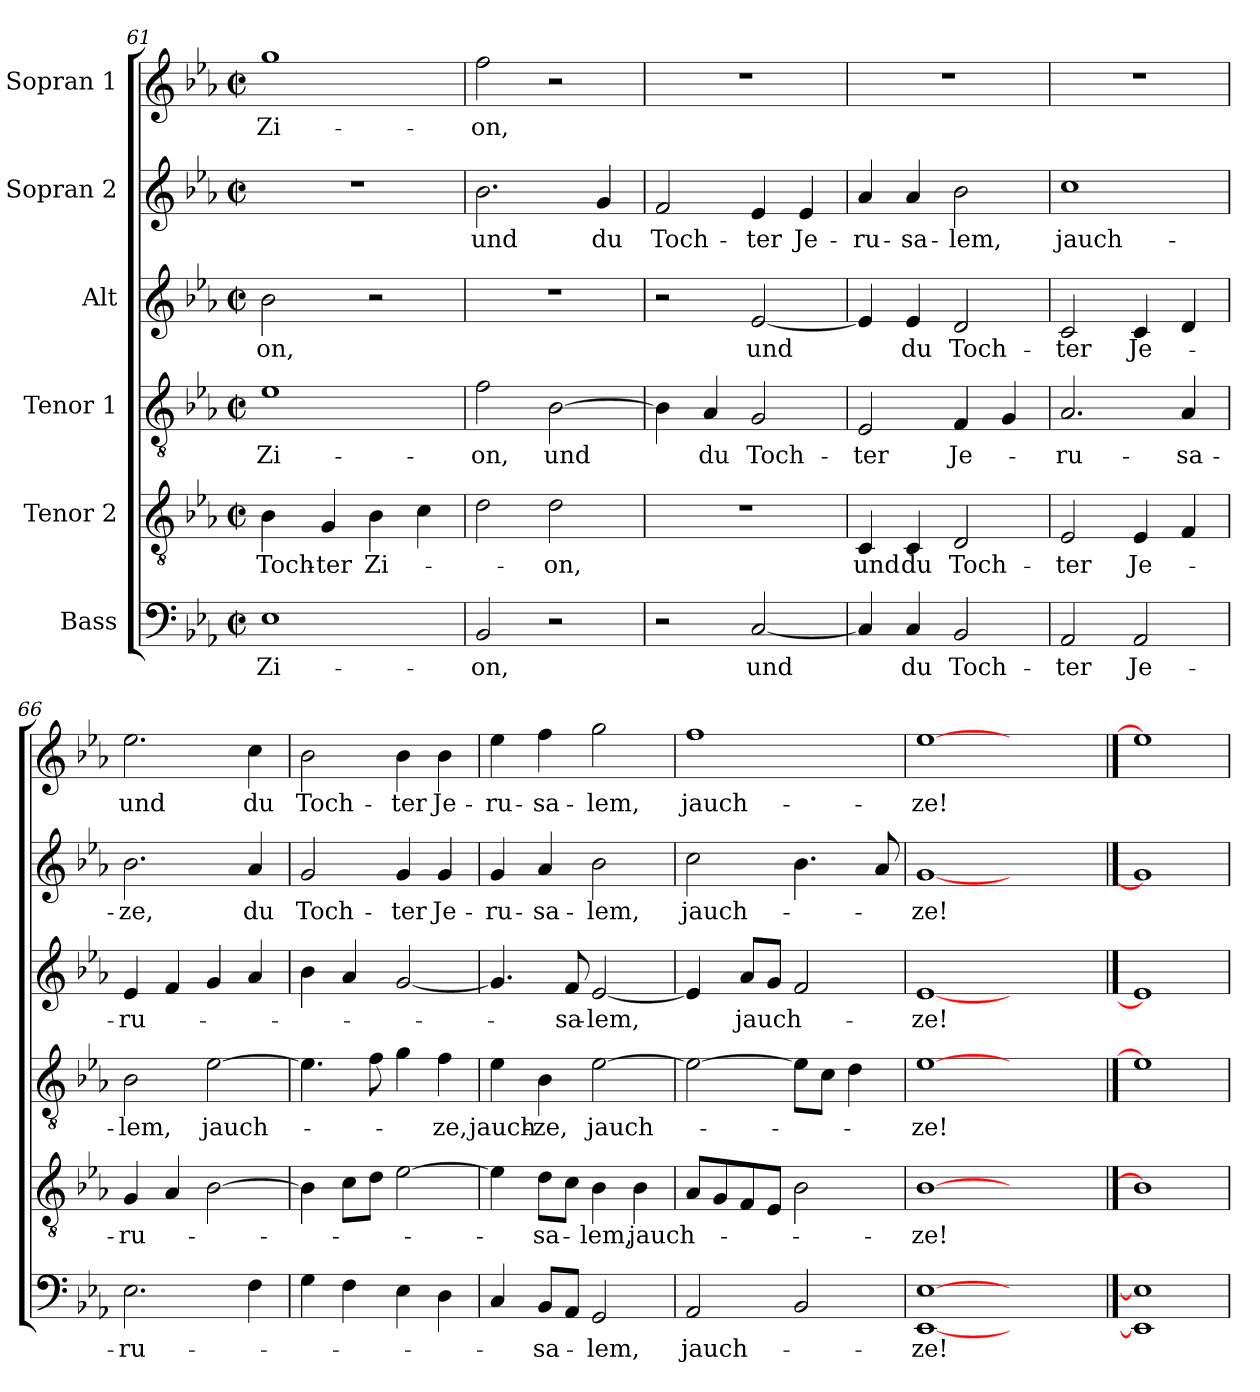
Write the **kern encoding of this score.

**kern	**text	**kern	**text	**kern	**text	**kern	**text	**kern	**text	**kern	**text
*part6	*part6	*part5	*part5	*part4	*part4	*part3	*part3	*part2	*part2	*part1	*part1
*staff6	*staff6	*staff5	*staff5	*staff4	*staff4	*staff3	*staff3	*staff2	*staff2	*staff1	*staff1
*I"Bass	*	*I"Tenor 2	*	*I"Tenor 1	*	*I"Alt	*	*I"Sopran 2	*	*I"Sopran 1	*
*clefF4	*	*clefGv2	*	*clefGv2	*	*clefG2	*	*clefG2	*	*clefG2	*
*k[b-e-a-]	*	*k[b-e-a-]	*	*k[b-e-a-]	*	*k[b-e-a-]	*	*k[b-e-a-]	*	*k[b-e-a-]	*
*M2/2	*	*M2/2	*	*M2/2	*	*M2/2	*	*M2/2	*	*M2/2	*
*met(c|)	*	*met(c|)	*	*met(c|)	*	*met(c|)	*	*met(c|)	*	*met(c|)	*
=61	=61	=61	=61	=61	=61	=61	=61	=61	=61	=61	=61
1E-	Zi-	4B-\	Toch-	1e-	Zi-	2b-\	-on,	1r	.	1gg	Zi-
.	.	4G/	-ter	.	.	.	.	.	.	.	.
.	.	4B-\	Zi-	.	.	2r	.	.	.	.	.
.	.	4c\	.	.	.	.	.	.	.	.	.
=62	=62	=62	=62	=62	=62	=62	=62	=62	=62	=62	=62
2BB-/	-on,	2d\	.	2f\	-on,	1r	.	2.b-\	und	2ff\	-on,
2r	.	2d\	-on,	[2B-\	und	.	.	.	.	2r	.
.	.	.	.	.	.	.	.	4g/	du	.	.
=63	=63	=63	=63	=63	=63	=63	=63	=63	=63	=63	=63
2r	.	1r	.	4B-\]	.	2r	.	2f/	Toch-	1r	.
.	.	.	.	4A-/	du	.	.	.	.	.	.
[2C/	und	.	.	2G/	Toch-	[2e-/	und	4e-/	-ter	.	.
.	.	.	.	.	.	.	.	4e-/	Je-	.	.
=64	=64	=64	=64	=64	=64	=64	=64	=64	=64	=64	=64
4C/]	.	4C/	und	2E-/	-ter	4e-/]	.	4a-/	-ru-	1r	.
4C/	du	4C/	du	.	.	4e-/	du	4a-/	-sa-	.	.
2BB-/	Toch-	2D/	Toch-	4F/	Je-	2d/	Toch-	2b-\	-lem,	.	.
.	.	.	.	4G/	.	.	.	.	.	.	.
!!LO:LB:g=z
=65	=65	=65	=65	=65	=65	=65	=65	=65	=65	=65	=65
2AA-/	-ter	2E-/	-ter	2.A-/	-ru-	2c/	-ter	1cc	jauch-	1r	.
2AA-/	Je-	4E-/	Je-	.	.	4c/	Je-	.	.	.	.
.	.	4F/	.	4A-/	-sa-	4d/	.	.	.	.	.
=66	=66	=66	=66	=66	=66	=66	=66	=66	=66	=66	=66
2.E-\	-ru-	4G/	-ru-	2B-\	-lem,	4e-/	-ru-	2.b-\	-ze,	2.ee-\	und
.	.	4A-/	.	.	.	4f/	.	.	.	.	.
.	.	[2B-\	.	[2e-\	jauch-	4g/	.	.	.	.	.
4F\	.	.	.	.	.	4a-/	.	4a-/	du	4cc\	du
=67	=67	=67	=67	=67	=67	=67	=67	=67	=67	=67	=67
4G\	.	4B-\]	.	4.e-\]	.	4b-\	.	2g/	Toch-	2b-\	Toch-
4F\	.	8c\L	.	.	.	4a-/	.	.	.	.	.
.	.	8d\J	.	8f\	.	.	.	.	.	.	.
4E-\	.	[2e-\	.	4g\	.	[2g/	.	4g/	-ter	4b-\	-ter
4D\	.	.	.	4f\	-ze,	.	.	4g/	Je-	4b-\	Je-
=68	=68	=68	=68	=68	=68	=68	=68	=68	=68	=68	=68
4C/	.	4e-\]	.	4e-\	jauch-	4.g/]	.	4g/	-ru-	4ee-\	-ru-
8BB-/L	sa-	8d\L	-sa-	4B-\	-ze,	.	.	4a-/	-sa-	4ff\	-sa-
8AA-/J	.	8c\J	.	.	.	8f/	-sa-	.	.	.	.
2GG/	-lem,	4B-\	-lem,	[2e-\	jauch-	[2e-/	-lem,	2b-\	-lem,	2gg\	-lem,
.	.	4B-\	jauch-	.	.	.	.	.	.	.	.
=69	=69	=69	=69	=69	=69	=69	=69	=69	=69	=69	=69
2AA-/	jauch-	8A-/L	.	2e-\_	.	4e-/]	.	2cc\	jauch-	1ff	jauch-
.	.	8G/	.	.	.	.	.	.	.	.	.
.	.	8F/	.	.	.	8a-/L	jauch-	.	.	.	.
.	.	8E-/J	.	.	.	8g/J	.	.	.	.	.
2BB-/	.	2B-\	.	8e-\L]	.	2f/	.	4.b-\	.	.	.
.	.	.	.	8c\J	.	.	.	.	.	.	.
.	.	.	.	4d\	.	.	.	.	.	.	.
.	.	.	.	.	.	.	.	8a-/	.	.	.
=70	=70	=70	=70	=70	=70	=70	=70	=70	=70	=70	=70
[1EE- [1E-	-ze!	[1B-	-ze!	[1e-	-ze!	[1e-	-ze!	[1g	-ze!	[1ee-	-ze!
1ryy	.	1ryy	.	1ryy	.	1ryy	.	1ryy	.	1ryy	.
==71	==71	==71	==71	==71	==71	==71	==71	==71	==71	==71	==71
1EE-] 1E-]	.	1B-]	.	1e-]	.	1e-]	.	1g]	.	1ee-]	.
=	=	=	=	=	=	=	=	=	=	=	=
*-	*-	*-	*-	*-	*-	*-	*-	*-	*-	*-	*-
